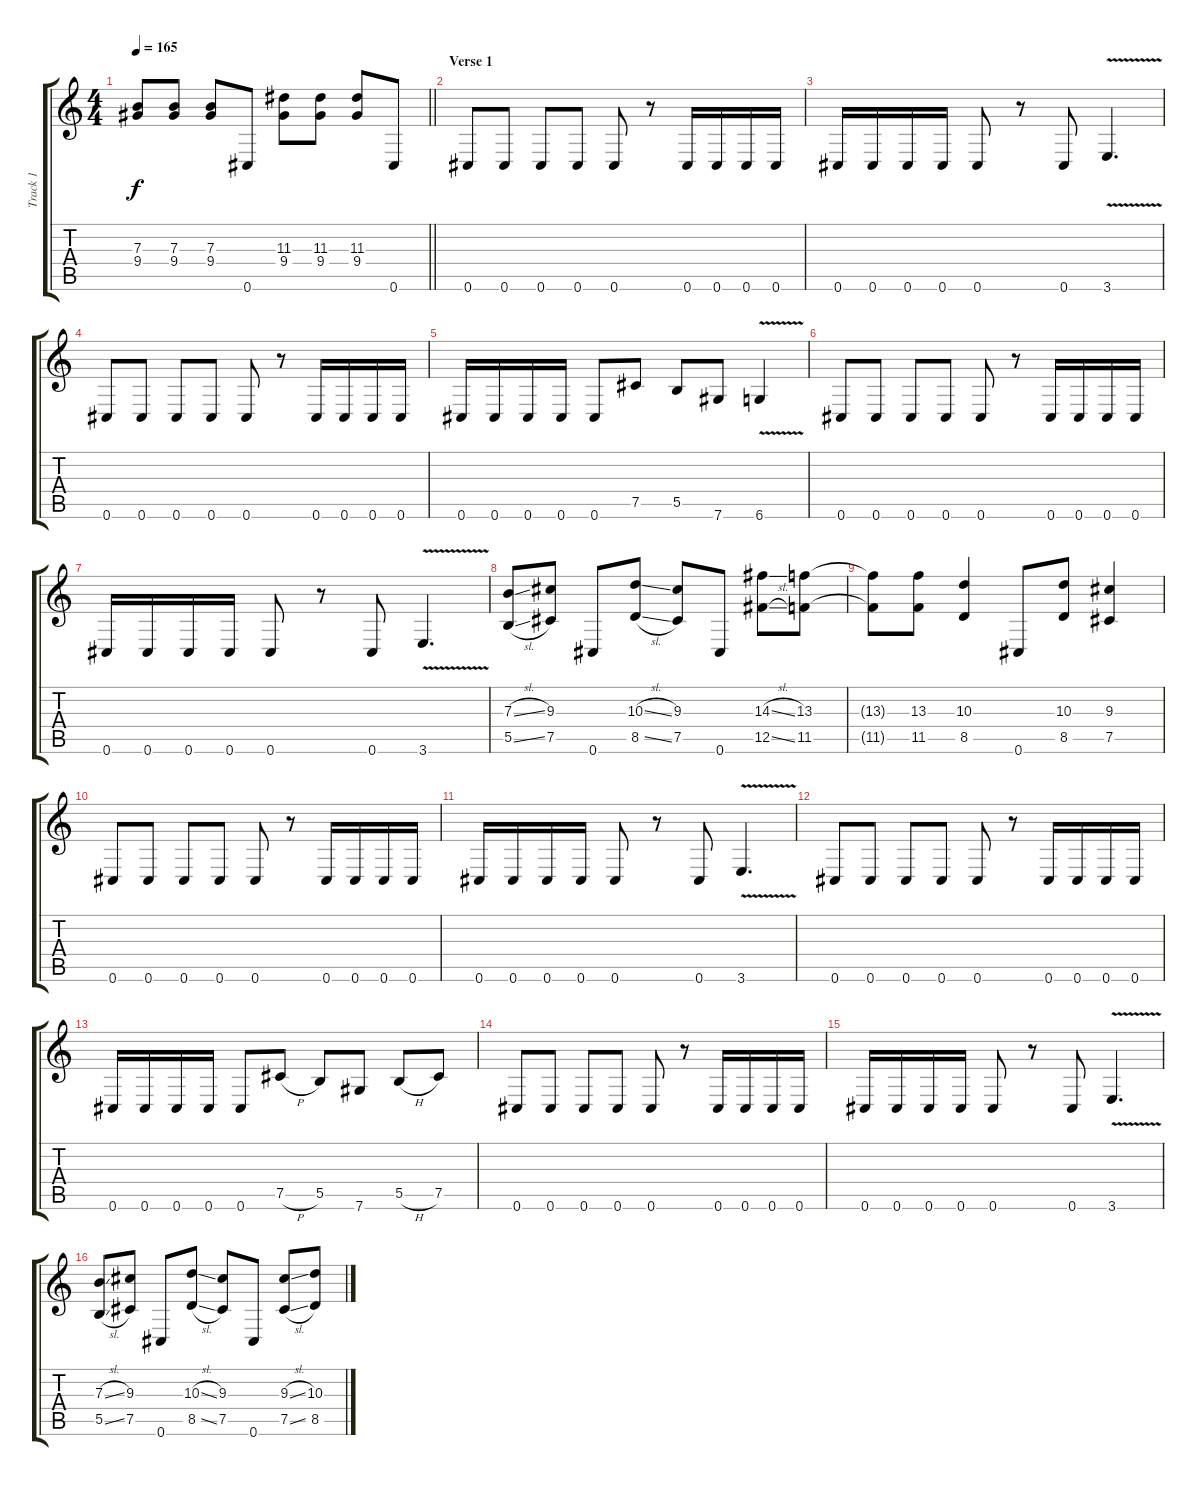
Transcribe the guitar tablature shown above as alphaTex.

\track ("Track 1" "Track 1") {instrument overdrivenguitar}
\staff {score tabs}
\tuning (Db4 Ab3 E3 B2 Gb2 Db2) {hide}
\ts (4 4)
\tempo 165
\clef g2
\barLineRight lightlight
\ks c
(7.3 9.4).8{dy f} (7.3 9.4).8 (7.3 9.4).8 0.6.8 (11.3 9.4).8 (11.3 9.4).8 (11.3 9.4).8 0.6.8 |
\section ("" "Verse 1")
0.6.8 0.6.8 0.6.8 0.6.8 0.6.8 r.8 0.6.16 0.6.16 0.6.16 0.6.16 |
0.6.16 0.6.16 0.6.16 0.6.16 0.6.8 r.8 0.6.8 3.6{v}.4{d} |
0.6.8 0.6.8 0.6.8 0.6.8 0.6.8 r.8 0.6.16 0.6.16 0.6.16 0.6.16 |
0.6.16 0.6.16 0.6.16 0.6.16 0.6.8 7.5.8 5.5.8 7.6.8 6.6{v}.4 |
0.6.8 0.6.8 0.6.8 0.6.8 0.6.8 r.8 0.6.16 0.6.16 0.6.16 0.6.16 |
0.6.16 0.6.16 0.6.16 0.6.16 0.6.8 r.8 0.6.8 3.6{v}.4{d} |
(7.3{sl} 5.5{sl}).8 (9.3 7.5).8 0.6.8 (10.3{sl} 8.5{sl}).8 (9.3 7.5).8 0.6.8 (14.3{sl} 12.5{sl}).8 (13.3 11.5).8 |
(13.3{t} 11.5{t}).8 (13.3 11.5).8 (10.3 8.5).4 0.6.8 (10.3 8.5).8 (9.3 7.5).4 |
0.6.8 0.6.8 0.6.8 0.6.8 0.6.8 r.8 0.6.16 0.6.16 0.6.16 0.6.16 |
0.6.16 0.6.16 0.6.16 0.6.16 0.6.8 r.8 0.6.8 3.6{v}.4{d} |
0.6.8 0.6.8 0.6.8 0.6.8 0.6.8 r.8 0.6.16 0.6.16 0.6.16 0.6.16 |
0.6.16 0.6.16 0.6.16 0.6.16 0.6.8 7.5{h}.8 5.5.8 7.6.8 5.5{h}.8 7.5.8 |
0.6.8 0.6.8 0.6.8 0.6.8 0.6.8 r.8 0.6.16 0.6.16 0.6.16 0.6.16 |
0.6.16 0.6.16 0.6.16 0.6.16 0.6.8 r.8 0.6.8 3.6{v}.4{d} |
(7.3{sl} 5.5{sl}).8 (9.3 7.5).8 0.6.8 (10.3{sl} 8.5{sl}).8 (9.3 7.5).8 0.6.8 (9.3{sl} 7.5{sl}).8 (10.3 8.5).8
